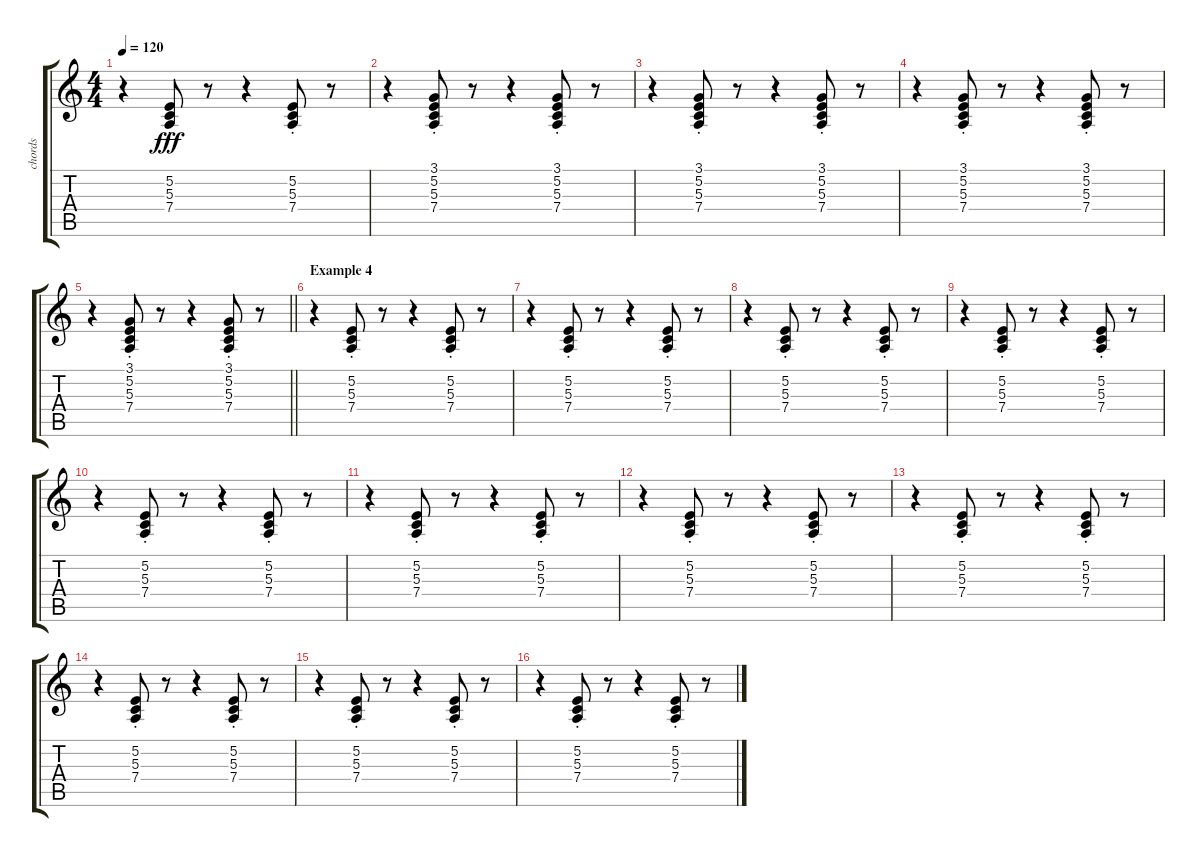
\track ("chords" "chords") {instrument lead6voice}
\staff {score tabs}
\tuning (E4 B3 G3 D3 A2 E2) {hide}
\ts (4 4)
\tempo 120
\clef g2
\ks c
r.4{dy fff} (5.2 5.3{st} 7.4{st}).8 r.8 r.4 (5.2{st} 5.3{st} 7.4{st}).8 r.8 |
r.4 (3.1 5.2 5.3{st} 7.4{st}).8 r.8 r.4 (3.1 5.2{st} 5.3{st} 7.4{st}).8 r.8 |
r.4 (3.1 5.2 5.3{st} 7.4{st}).8 r.8 r.4 (3.1 5.2{st} 5.3{st} 7.4{st}).8 r.8 |
r.4 (3.1 5.2 5.3{st} 7.4{st}).8 r.8 r.4 (3.1 5.2{st} 5.3{st} 7.4{st}).8 r.8 |
\barLineRight lightlight
r.4 (3.1 5.2 5.3{st} 7.4{st}).8 r.8 r.4 (3.1 5.2{st} 5.3{st} 7.4{st}).8 r.8 |
\section ("" "Example 4")
r.4 (5.2 5.3{st} 7.4{st}).8 r.8 r.4 (5.2{st} 5.3{st} 7.4{st}).8 r.8 |
r.4 (5.2 5.3{st} 7.4{st}).8 r.8 r.4 (5.2{st} 5.3{st} 7.4{st}).8 r.8 |
r.4 (5.2 5.3{st} 7.4{st}).8 r.8 r.4 (5.2{st} 5.3{st} 7.4{st}).8 r.8 |
r.4 (5.2 5.3{st} 7.4{st}).8 r.8 r.4 (5.2{st} 5.3{st} 7.4{st}).8 r.8 |
r.4 (5.2 5.3{st} 7.4{st}).8 r.8 r.4 (5.2{st} 5.3{st} 7.4{st}).8 r.8 |
r.4 (5.2 5.3{st} 7.4{st}).8 r.8 r.4 (5.2{st} 5.3{st} 7.4{st}).8 r.8 |
r.4 (5.2 5.3{st} 7.4{st}).8 r.8 r.4 (5.2{st} 5.3{st} 7.4{st}).8 r.8 |
r.4 (5.2 5.3{st} 7.4{st}).8 r.8 r.4 (5.2{st} 5.3{st} 7.4{st}).8 r.8 |
r.4 (5.2 5.3{st} 7.4{st}).8 r.8 r.4 (5.2{st} 5.3{st} 7.4{st}).8 r.8 |
r.4 (5.2 5.3{st} 7.4{st}).8 r.8 r.4 (5.2{st} 5.3{st} 7.4{st}).8 r.8 |
r.4 (5.2 5.3{st} 7.4{st}).8 r.8 r.4 (5.2{st} 5.3{st} 7.4{st}).8 r.8
